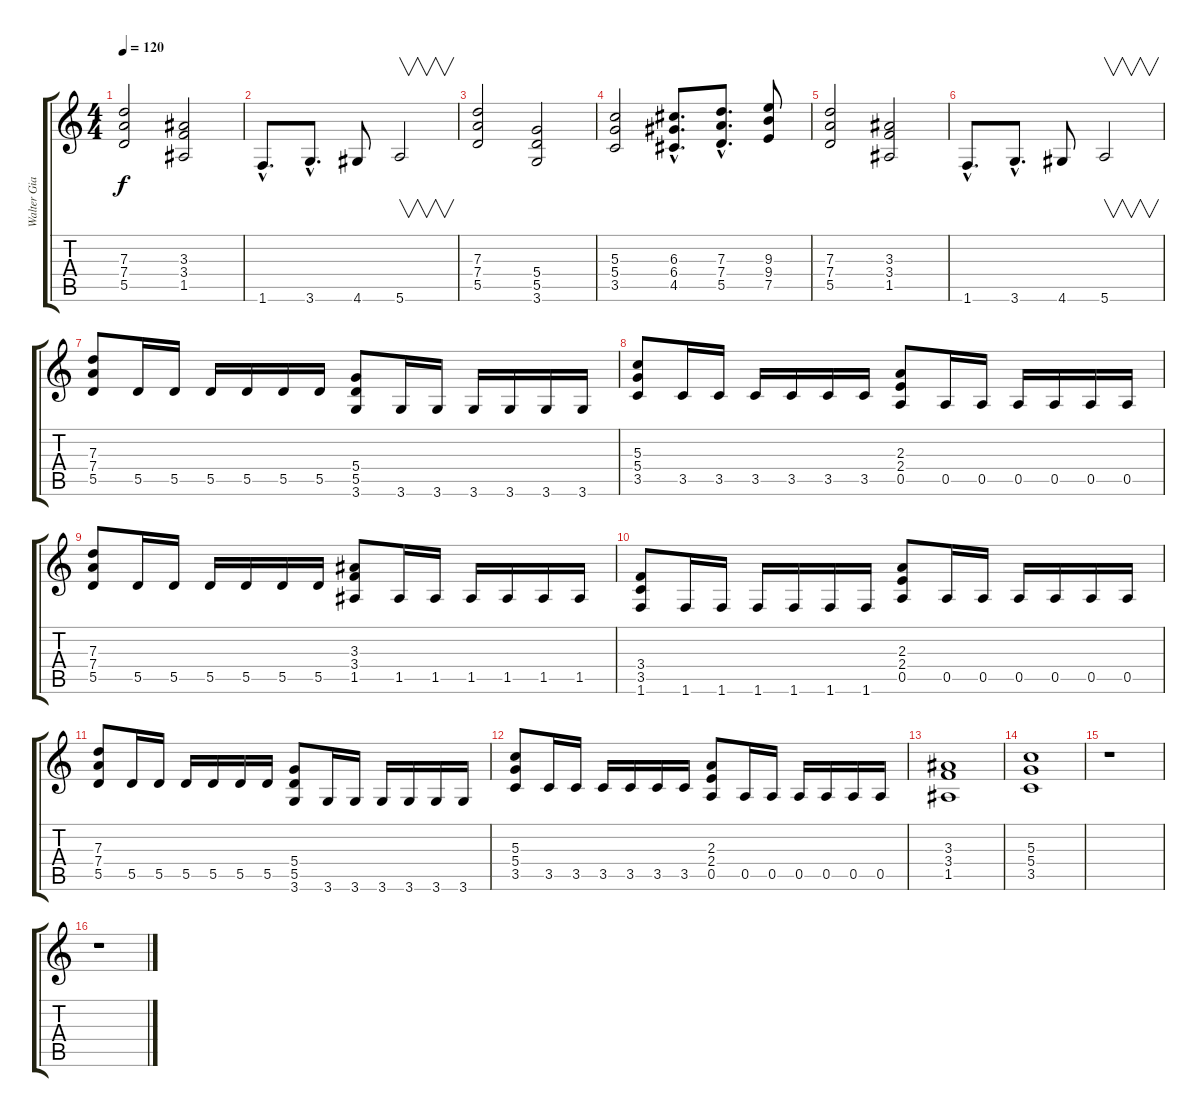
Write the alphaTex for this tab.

\track ("Walter Giardino (Ritmico)" "Walter Gia") {instrument distortionguitar}
\staff {score tabs}
\tuning (E4 B3 G3 D3 A2 E2) {hide}
\ts (4 4)
\tempo 120
\clef g2
\ks c
(7.3 7.4 5.5).2{dy f} (3.3 3.4 1.5).2 |
1.6{hac}.8{d} 3.6{hac}.8{d} 4.6.8 5.6.2{v} |
(7.3 7.4 5.5).2 (5.4 5.5 3.6).2 |
(5.3 5.4 3.5).2 (6.3{hac} 6.4{hac} 4.5{hac}).8{d} (7.3{hac} 7.4{hac} 5.5{hac}).8{d} (9.3 9.4 7.5).8 |
(7.3 7.4 5.5).2 (3.3 3.4 1.5).2 |
1.6{hac}.8{d} 3.6{hac}.8{d} 4.6.8 5.6.2{v} |
(7.3 7.4 5.5).8 5.5.16 5.5.16 5.5.16 5.5.16 5.5.16 5.5.16 (5.4 5.5 3.6).8 3.6.16 3.6.16 3.6.16 3.6.16 3.6.16 3.6.16 |
(5.3 5.4 3.5).8 3.5.16 3.5.16 3.5.16 3.5.16 3.5.16 3.5.16 (2.3 2.4 0.5).8 0.5.16 0.5.16 0.5.16 0.5.16 0.5.16 0.5.16 |
(7.3 7.4 5.5).8 5.5.16 5.5.16 5.5.16 5.5.16 5.5.16 5.5.16 (3.3 3.4 1.5).8 1.5.16 1.5.16 1.5.16 1.5.16 1.5.16 1.5.16 |
(3.4 3.5 1.6).8 1.6.16 1.6.16 1.6.16 1.6.16 1.6.16 1.6.16 (2.3 2.4 0.5).8 0.5.16 0.5.16 0.5.16 0.5.16 0.5.16 0.5.16 |
(7.3 7.4 5.5).8 5.5.16 5.5.16 5.5.16 5.5.16 5.5.16 5.5.16 (5.4 5.5 3.6).8 3.6.16 3.6.16 3.6.16 3.6.16 3.6.16 3.6.16 |
(5.3 5.4 3.5).8 3.5.16 3.5.16 3.5.16 3.5.16 3.5.16 3.5.16 (2.3 2.4 0.5).8 0.5.16 0.5.16 0.5.16 0.5.16 0.5.16 0.5.16 |
(3.3 3.4 1.5).1 |
(5.3 5.4 3.5).1 |
r.1 |
r.1
